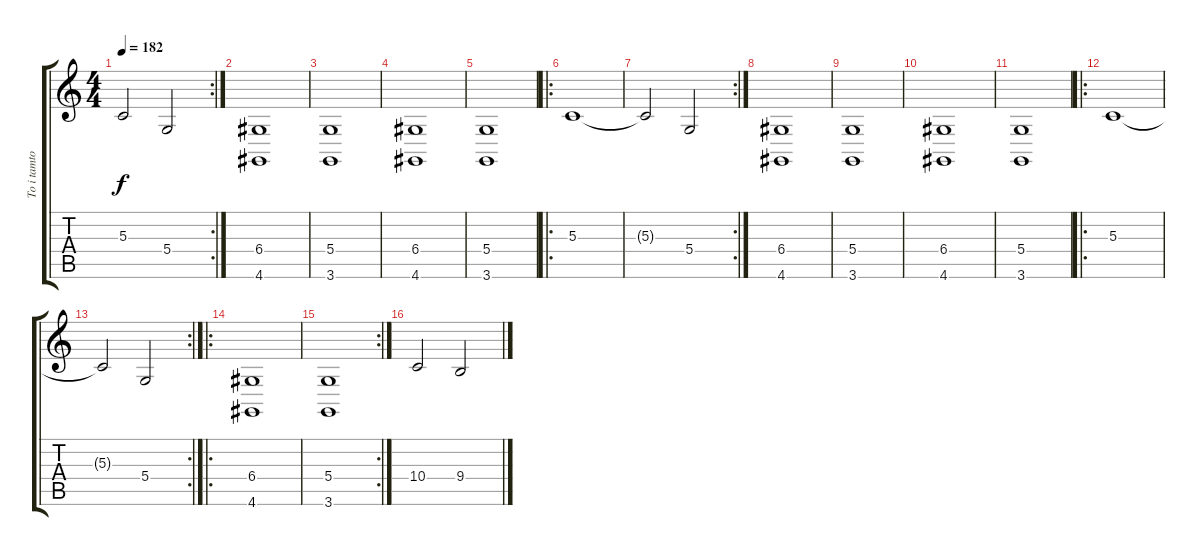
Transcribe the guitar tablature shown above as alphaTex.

\track ("To i tamto" "To i tamto") {instrument tremolostrings}
\staff {score tabs}
\tuning (E4 B3 G3 D3 A2 E2) {hide}
\rc 2
\ts (4 4)
\tempo 182
\clef g2
\ks c
5.3{t}.2{dy f} 5.4.2 |
(6.4 4.6).1 |
(5.4 3.6).1 |
(6.4 4.6).1 |
(5.4 3.6).1 |
\ro
5.3.1 |
\rc 2
5.3{t}.2 5.4.2 |
(6.4 4.6).1 |
(5.4 3.6).1 |
(6.4 4.6).1 |
(5.4 3.6).1 |
\ro
5.3.1 |
\rc 2
5.3{t}.2 5.4.2 |
\ro
(6.4 4.6).1 |
\rc 2
(5.4 3.6).1 |
10.4.2 9.4.2
